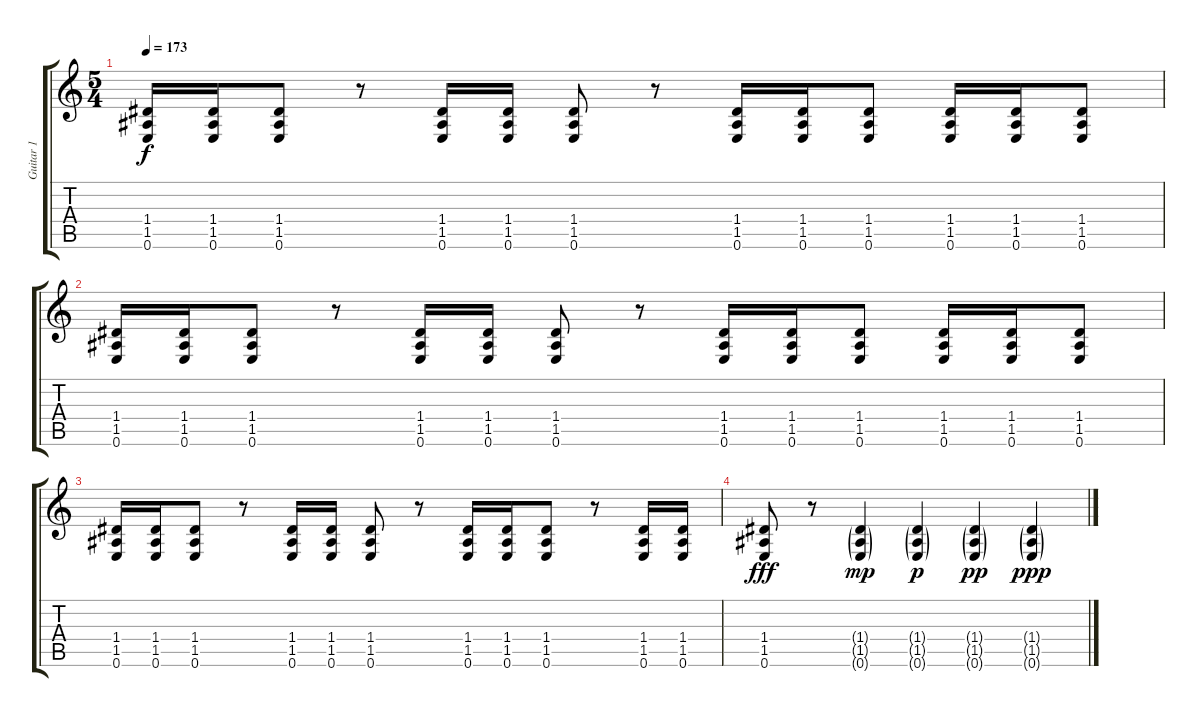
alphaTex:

\track ("Guitar 1" "Guitar 1") {instrument distortionguitar}
\staff {score tabs}
\tuning (E4 B3 G3 D3 A2 E2) {hide}
\ts (5 4)
\tempo 173
\clef g2
\ks c
(1.4 1.5 0.6).16{dy f} (1.4 1.5 0.6).16 (1.4 1.5 0.6).8 r.8 (1.4 1.5 0.6).16 (1.4 1.5 0.6).16 (1.4 1.5 0.6).8 r.8 (1.4 1.5 0.6).16 (1.4 1.5 0.6).16 (1.4 1.5 0.6).8 (1.4 1.5 0.6).16 (1.4 1.5 0.6).16 (1.4 1.5 0.6).8 |
(1.4 1.5 0.6).16 (1.4 1.5 0.6).16 (1.4 1.5 0.6).8 r.8 (1.4 1.5 0.6).16 (1.4 1.5 0.6).16 (1.4 1.5 0.6).8 r.8 (1.4 1.5 0.6).16 (1.4 1.5 0.6).16 (1.4 1.5 0.6).8 (1.4 1.5 0.6).16 (1.4 1.5 0.6).16 (1.4 1.5 0.6).8 |
(1.4 1.5 0.6).16 (1.4 1.5 0.6).16 (1.4 1.5 0.6).8 r.8 (1.4 1.5 0.6).16 (1.4 1.5 0.6).16 (1.4 1.5 0.6).8 r.8 (1.4 1.5 0.6).16 (1.4 1.5 0.6).16 (1.4 1.5 0.6).8 r.8 (1.4 1.5 0.6).16 (1.4 1.5 0.6).16 |
(1.4 1.5 0.6).8{dy fff} r.8 (1.4{g} 1.5{g} 0.6{g}).4{dy mp} (1.4{g} 1.5{g} 0.6{g}).4{dy p} (1.4{g} 1.5{g} 0.6{g}).4{dy pp} (1.4{g} 1.5{g} 0.6{g}).4{dy ppp}
